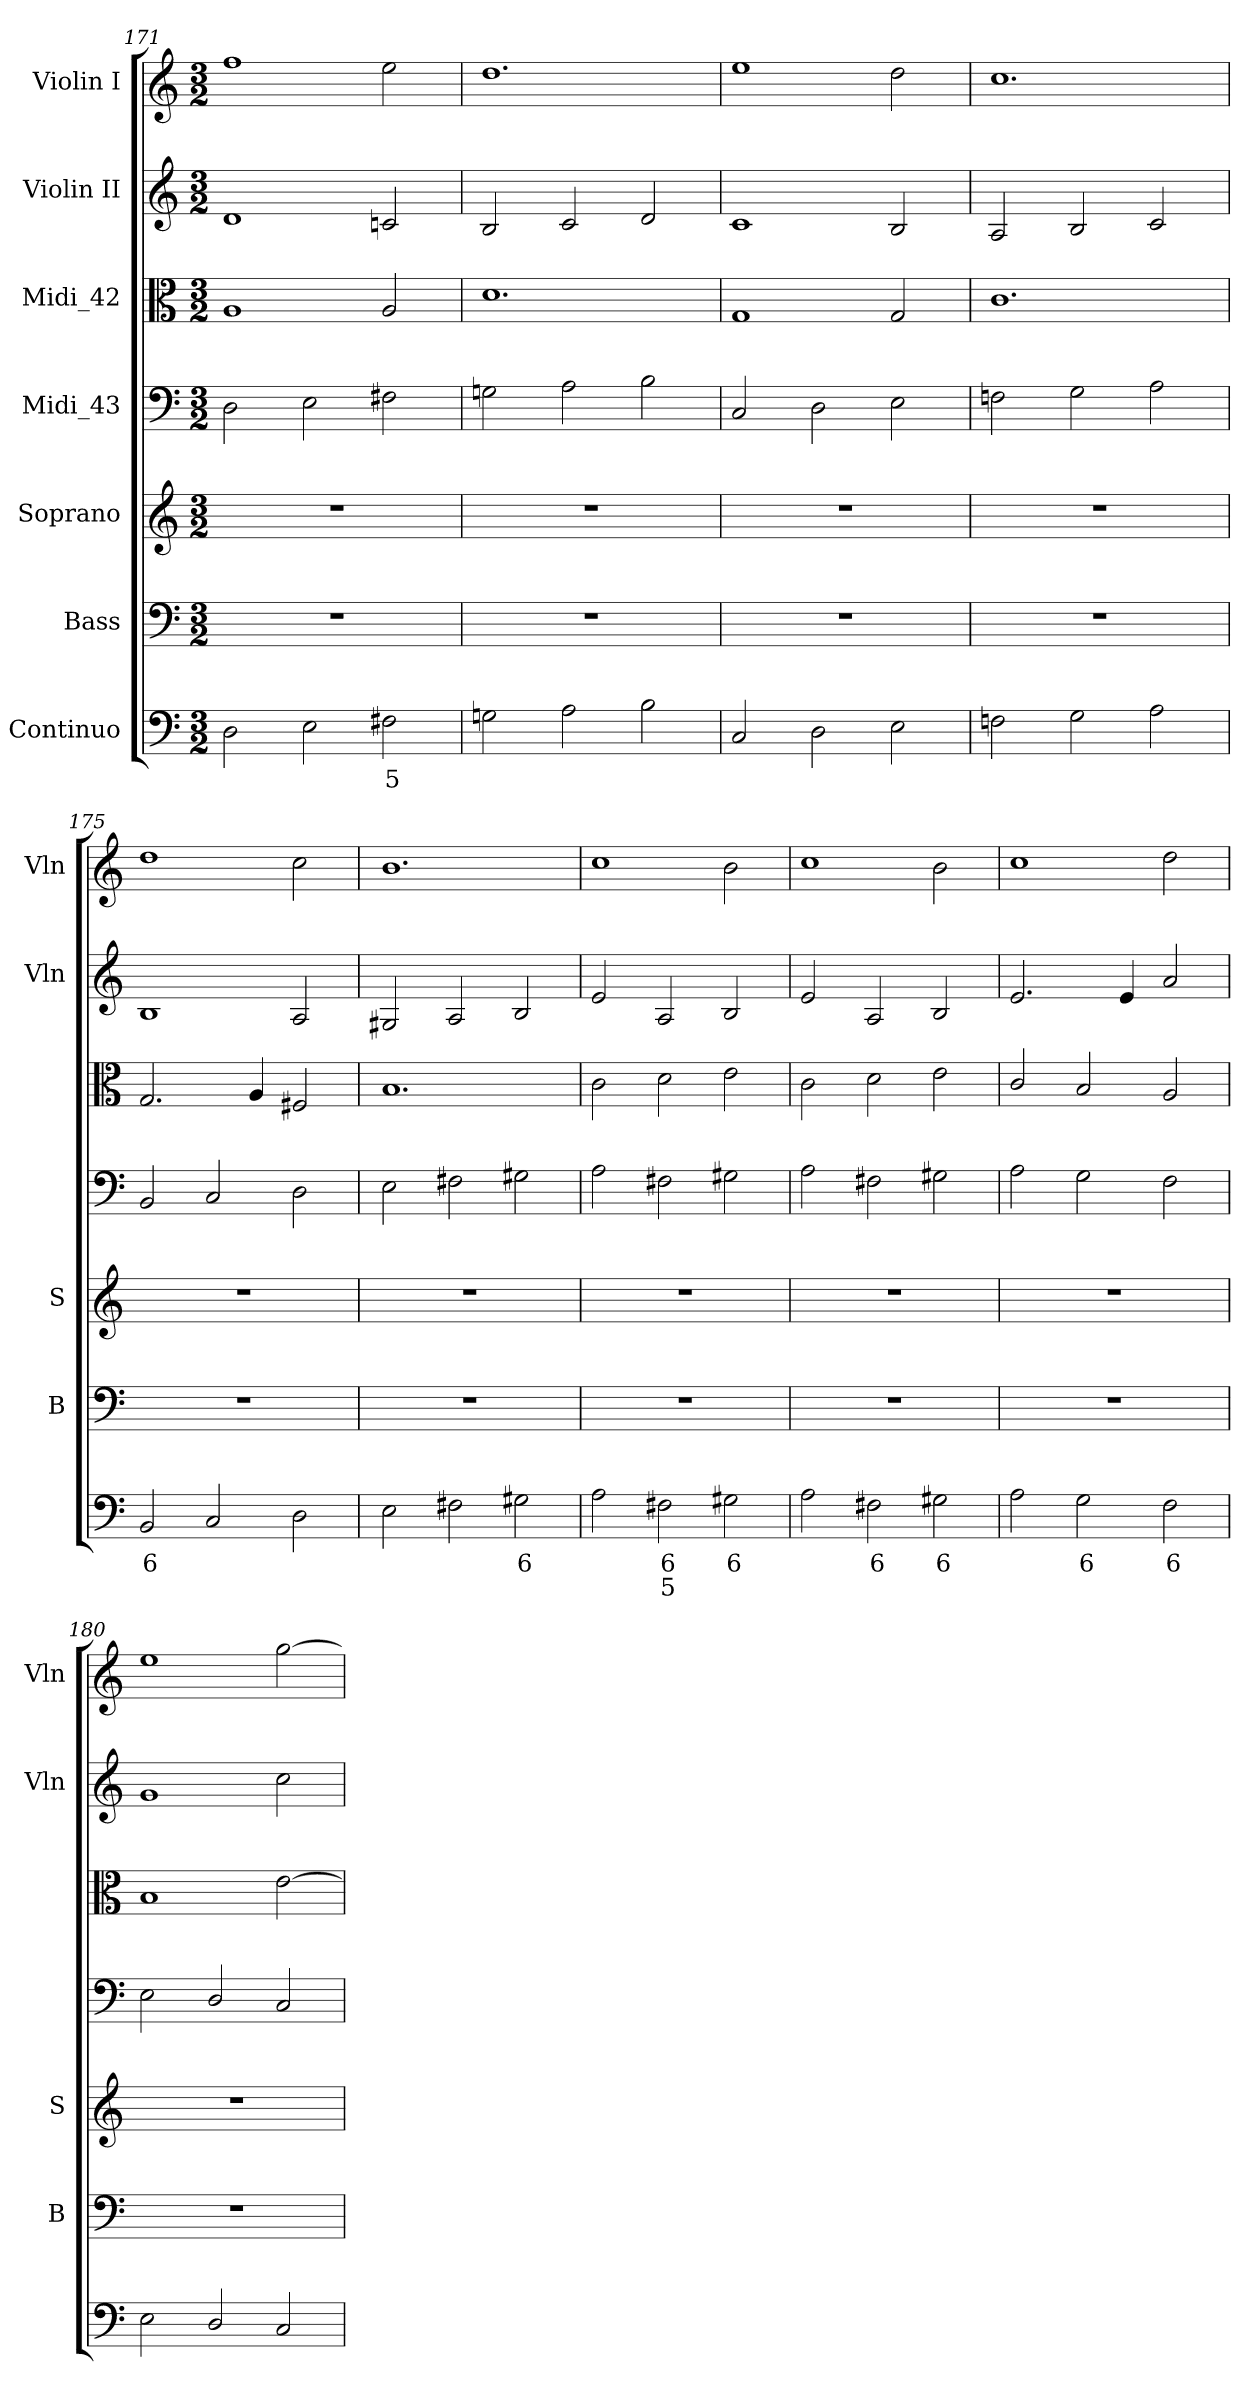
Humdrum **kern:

**kern	**text	**text	**kern	**kern	**kern	**kern	**kern	**kern
*part7	*part7	*part7	*part6	*part5	*part4	*part3	*part2	*part1
*staff7	*staff7	*staff7	*staff6	*staff5	*staff4	*staff3	*staff2	*staff1
*I"Continuo	*	*	*I"Bass	*I"Soprano	*I"Midi_43	*I"Midi_42	*I"Violin II	*I"Violin I
*	*	*	*I'B	*I'S	*	*	*I'Vln	*I'Vln
*clefF4	*	*	*clefF4	*clefG2	*clefF4	*clefC3	*clefG2	*clefG2
*k[]	*	*	*k[]	*k[]	*k[]	*k[]	*k[]	*k[]
*C:	*	*	*C:	*C:	*C:	*C:	*C:	*C:
*M3/2	*	*	*M3/2	*M3/2	*M3/2	*M3/2	*M3/2	*M3/2
=171	=171	=171	=171	=171	=171	=171	=171	=171
!	!	!	!LO:N:vis=1	!LO:N:vis=1	!	!	!	!
2D	.	.	1.r	1.r	2D	1A	1d	1ff
2E	.	.	.	.	2E	.	.	.
!	!LO:LY:b	!	!	!	!	!	!	!
2F#X	5	.	.	.	2F#X	2A	2cn	2ee
=172	=172	=172	=172	=172	=172	=172	=172	=172
!	!	!	!LO:N:vis=1	!LO:N:vis=1	!	!	!	!
2Gn	.	.	1.r	1.r	2Gn	1.d	2B	1.dd
2A	.	.	.	.	2A	.	2c	.
2B	.	.	.	.	2B	.	2d	.
=173	=173	=173	=173	=173	=173	=173	=173	=173
!	!	!	!LO:N:vis=1	!LO:N:vis=1	!	!	!	!
2C	.	.	1.r	1.r	2C	1G	1c	1ee
2D	.	.	.	.	2D	.	.	.
2E	.	.	.	.	2E	2G	2B	2dd
=174	=174	=174	=174	=174	=174	=174	=174	=174
!	!	!	!LO:N:vis=1	!LO:N:vis=1	!	!	!	!
2Fn	.	.	1.r	1.r	2Fn	1.c	2A	1.cc
2G	.	.	.	.	2G	.	2B	.
2A	.	.	.	.	2A	.	2c	.
=175	=175	=175	=175	=175	=175	=175	=175	=175
!	!LO:LY:b	!	!LO:N:vis=1	!LO:N:vis=1	!	!	!	!
2BB	6	.	1.r	1.r	2BB	2.G	1B	1dd
2C	.	.	.	.	2C	.	.	.
.	.	.	.	.	.	4A	.	.
2D	.	.	.	.	2D	2F#X	2A	2cc
!!LO:LB:g=z
=176	=176	=176	=176	=176	=176	=176	=176	=176
!	!	!	!LO:N:vis=1	!LO:N:vis=1	!	!	!	!
2E	.	.	1.r	1.r	2E	1.B	2G#X	1.b
2F#X	.	.	.	.	2F#X	.	2A	.
!	!LO:LY:b	!	!	!	!	!	!	!
2G#X	6	.	.	.	2G#X	.	2B	.
=177	=177	=177	=177	=177	=177	=177	=177	=177
!	!	!	!LO:N:vis=1	!LO:N:vis=1	!	!	!	!
2A	.	.	1.r	1.r	2A	2c	2e	1cc
!	!LO:LY:b	!LO:LY:b	!	!	!	!	!	!
2F#X	6	5	.	.	2F#X	2d	2A	.
!	!LO:LY:b	!	!	!	!	!	!	!
2G#X	6	.	.	.	2G#X	2e	2B	2b
=178	=178	=178	=178	=178	=178	=178	=178	=178
!	!	!	!LO:N:vis=1	!LO:N:vis=1	!	!	!	!
2A	.	.	1.r	1.r	2A	2c	2e	1cc
!	!LO:LY:b	!	!	!	!	!	!	!
2F#X	6	.	.	.	2F#X	2d	2A	.
!	!LO:LY:b	!	!	!	!	!	!	!
2G#X	6	.	.	.	2G#X	2e	2B	2b
=179	=179	=179	=179	=179	=179	=179	=179	=179
!	!	!	!LO:N:vis=1	!LO:N:vis=1	!	!	!	!
2A	.	.	1.r	1.r	2A	2c/	2.e	1cc
!	!LO:LY:b	!	!	!	!	!	!	!
2G	6	.	.	.	2G	2B	.	.
.	.	.	.	.	.	.	4e	.
!	!LO:LY:b	!	!	!	!	!	!	!
2F	6	.	.	.	2F	2A	2a	2dd
=180	=180	=180	=180	=180	=180	=180	=180	=180
!	!	!	!LO:N:vis=1	!LO:N:vis=1	!	!	!	!
2E	.	.	1.r	1.r	2E	1B	1g	1ee
2D/	.	.	.	.	2D/	.	.	.
2C	.	.	.	.	2C	[2e	2cc	[2gg
=	=	=	=	=	=	=	=	=
*-	*-	*-	*-	*-	*-	*-	*-	*-
